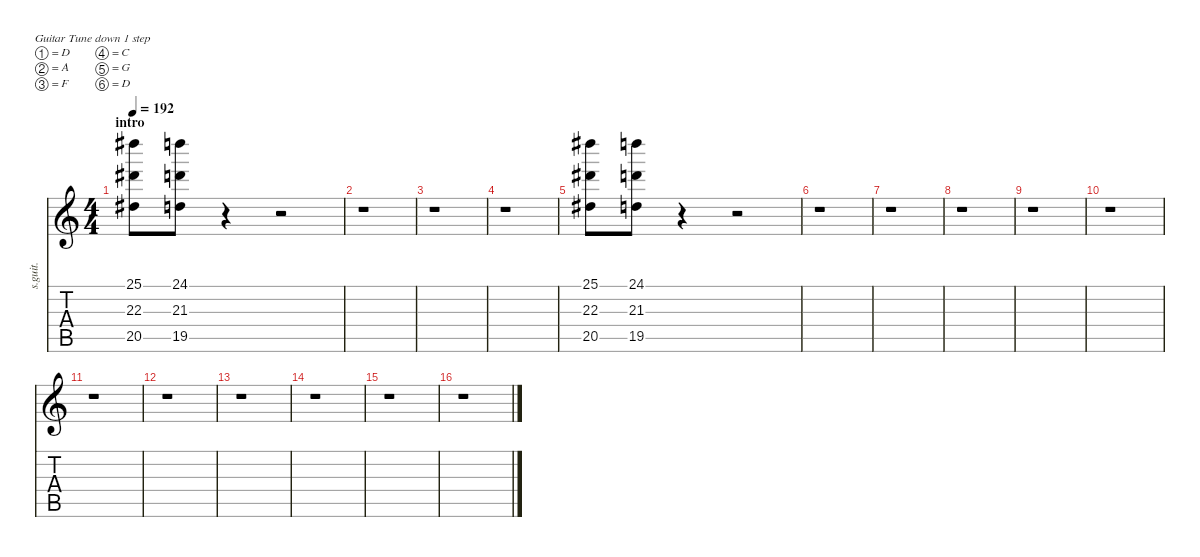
\defaultSystemsLayout 4
\hideDynamics
\bracketExtendMode nobrackets
\track ("Janne Warman" "s.guit.") {instrument lead1square}
\staff {score tabs}
\tuning (D4 A3 F3 C3 G2 D2)
\displaytranspose 12
\ts (4 4)
\beaming (8 2 2 2 2)
\section ("" "intro")
\tempo 192
\clef g2
\ks c
(25.1{acc #} 22.3{acc #} 20.5{acc #}).8{lyrics (0 "") lyrics (1 "") lyrics (2 "") lyrics (3 "") lyrics (4 "") dy f instrument lead1square} (24.1 21.3 19.5).8{lyrics (0 "") lyrics (1 "") lyrics (2 "") lyrics (3 "") lyrics (4 "")} r.4 r.2 |
r.1 |
r.1 |
r.1 |
(25.1{acc #} 22.3{acc #} 20.5{acc #}).8{lyrics (0 "") lyrics (1 "") lyrics (2 "") lyrics (3 "") lyrics (4 "")} (24.1 21.3 19.5).8{lyrics (0 "") lyrics (1 "") lyrics (2 "") lyrics (3 "") lyrics (4 "")} r.4 r.2 |
r.1 |
r.1 |
r.1 |
r.1 |
r.1 |
r.1 |
r.1 |
r.1 |
r.1 |
r.1 |
r.1
